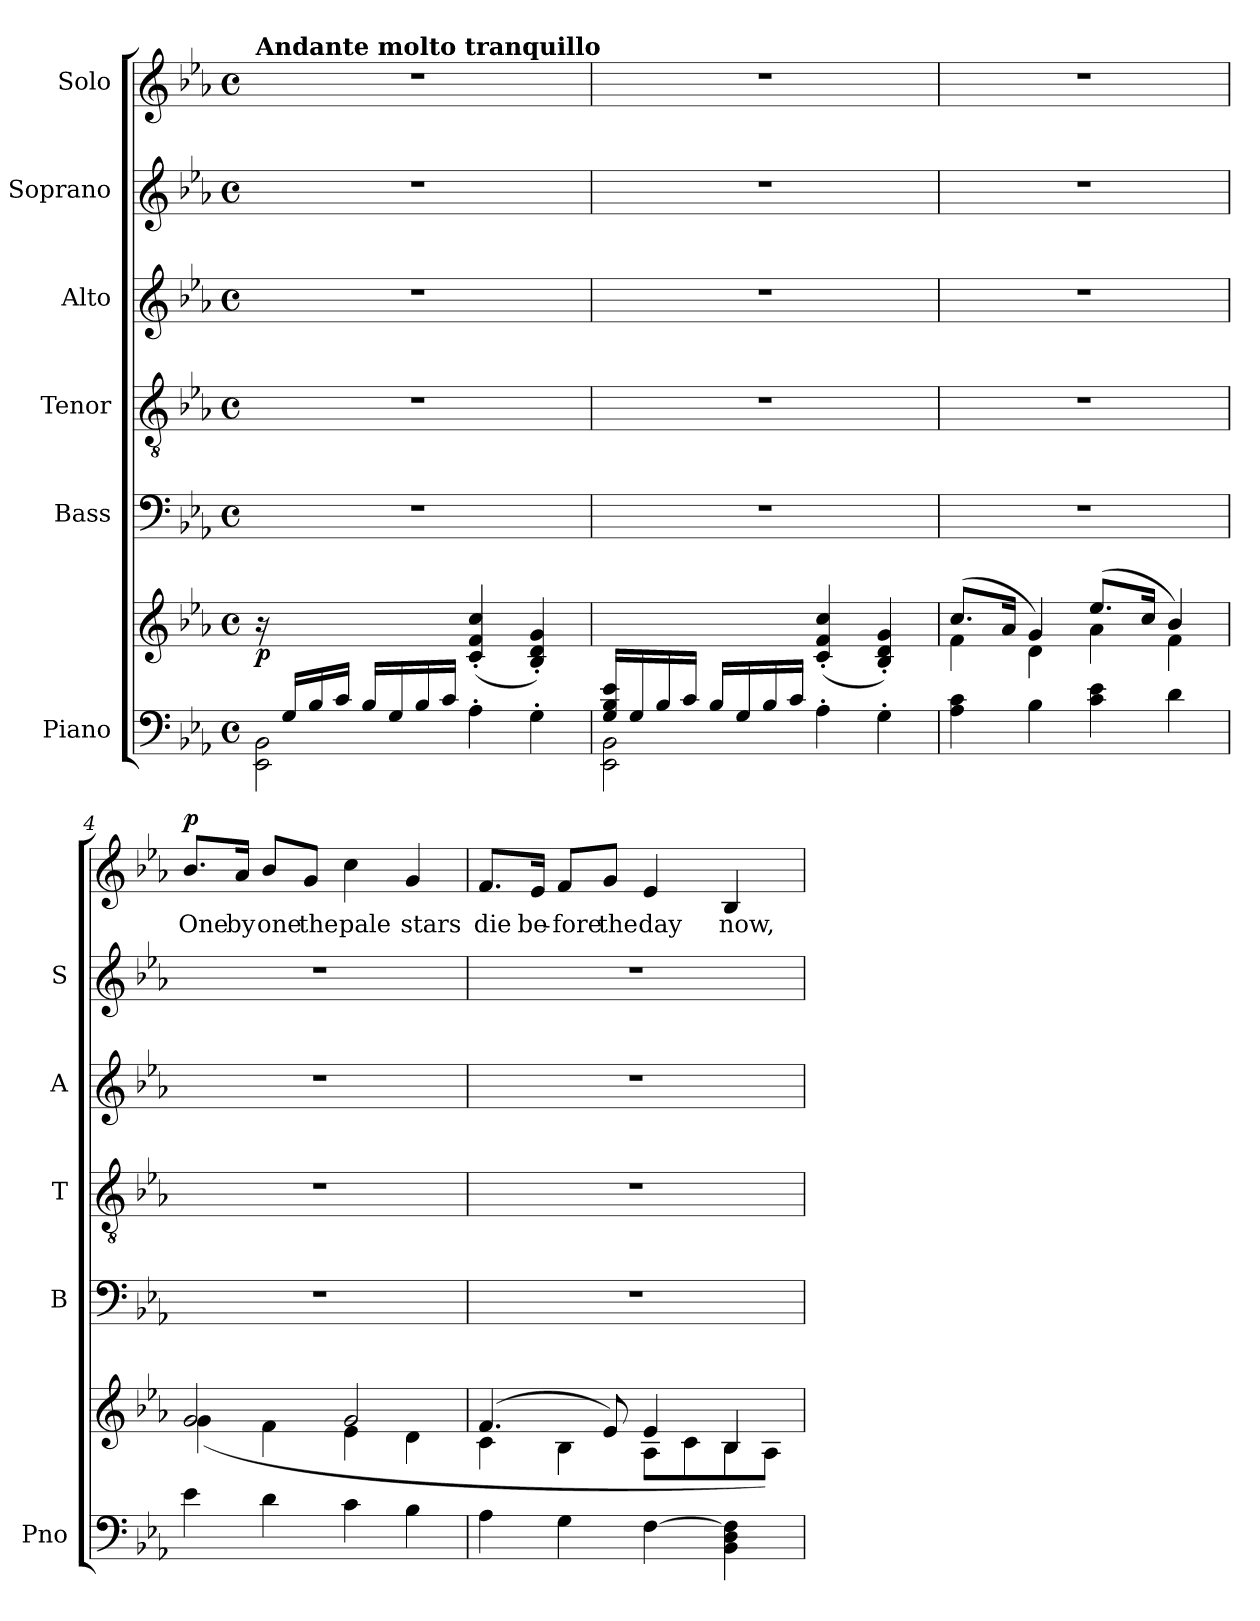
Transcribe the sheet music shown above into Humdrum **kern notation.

**kern	**kern	**dynam	**kern	**kern	**kern	**kern	**kern	**text	**dynam
*part6	*part6	*part6	*part5	*part4	*part3	*part2	*part1	*part1	*part1
*staff7	*staff6	*staff6/7	*staff5	*staff4	*staff3	*staff2	*staff1	*staff1	*staff1
*I"Piano	*	*	*I"Bass	*I"Tenor	*I"Alto	*I"Soprano	*I"Solo	*	*
*I'Pno	*	*	*I'B	*I'T	*I'A	*I'S	*	*	*
*	*	*	*stria5	*stria5	*stria5	*stria5	*	*	*
*clefF4	*clefG2	*	*clefF4	*clefGv2	*clefG2	*clefG2	*clefG2	*	*
*k[b-e-a-]	*k[b-e-a-]	*	*k[b-e-a-]	*k[b-e-a-]	*k[b-e-a-]	*k[b-e-a-]	*k[b-e-a-]	*	*
*M4/4	*M4/4	*	*M4/4	*M4/4	*M4/4	*M4/4	*M4/4	*	*
*met(c)	*met(c)	*	*met(c)	*met(c)	*met(c)	*met(c)	*met(c)	*	*
*MM72	*MM72	*	*MM72	*MM72	*MM72	*MM72	*MM72	*	*
=1	=1	=1	=1	=1	=1	=1	=1	=1	=1
*^	*	*	*	*	*	*	*	*	*
!	!	!	!	!	!	!	!	!LO:TX:a:B:t=Andante molto tranquillo	!	!
!	!	!	!LO:DY:b	!	!	!	!	!	!	!
16ryy	2EE-\ 2BB-\	16r	p	1r	1r	1r	1r	1r	.	.
16G/LL	.	4..ryy	.	.	.	.	.	.	.	.
16B-/	.	.	.	.	.	.	.	.	.	.
16c/JJ	.	.	.	.	.	.	.	.	.	.
16B-/LL	.	.	.	.	.	.	.	.	.	.
16G/	.	.	.	.	.	.	.	.	.	.
16B-/	.	.	.	.	.	.	.	.	.	.
16c/JJ	.	.	.	.	.	.	.	.	.	.
2ryy	4A-'\	(>4c/'> 4f/'> 4cc/'>	.	.	.	.	.	.	.	.
.	4G'\	4B-/'> 4d/'> 4g/'>)	.	.	.	.	.	.	.	.
=2	=2	=2	=2	=2	=2	=2	=2	=2	=2	=2
16G/ 16B-/ 16e-/LL	2EE-\ 2BB-\	2ryy	.	1r	1r	1r	1r	1r	.	.
16G/	.	.	.	.	.	.	.	.	.	.
16B-/	.	.	.	.	.	.	.	.	.	.
16c/JJ	.	.	.	.	.	.	.	.	.	.
16B-/LL	.	.	.	.	.	.	.	.	.	.
16G/	.	.	.	.	.	.	.	.	.	.
16B-/	.	.	.	.	.	.	.	.	.	.
16c/JJ	.	.	.	.	.	.	.	.	.	.
2ryy	4A-'\	(>4c/'> 4f/'> 4cc/'>	.	.	.	.	.	.	.	.
.	4G'\	4B-/'> 4d/'> 4g/'>)	.	.	.	.	.	.	.	.
*v	*v	*	*	*	*	*	*	*	*	*
=3	=3	=3	=3	=3	=3	=3	=3	=3	=3
*	*^	*	*	*	*	*	*	*	*
4A-\ 4c\	(8.cc/L	4f\	.	1r	1r	1r	1r	1r	.	.
.	16a-/Jk	.	.	.	.	.	.	.	.	.
4B-\	4g/)	4d\	.	.	.	.	.	.	.	.
4c\ 4e-\	(8.ee-/L	4a-\	.	.	.	.	.	.	.	.
.	16cc/Jk	.	.	.	.	.	.	.	.	.
4d\	4b-/)	4f\	.	.	.	.	.	.	.	.
=4	=4	=4	=4	=4	=4	=4	=4	=4	=4	=4
!	!	!	!	!	!	!	!	!	!LO:LY:b	!LO:DY:a
4e-\	2g/	(4g\	.	1r	1r	1r	1r	8.b-/L	One	p
!	!	!	!	!	!	!	!	!	!LO:LY:b	!
.	.	.	.	.	.	.	.	16a-/Jk	by	.
!	!	!	!	!	!	!	!	!	!LO:LY:b	!
4d\	.	4f\	.	.	.	.	.	8b-/L	one	.
!	!	!	!	!	!	!	!	!	!LO:LY:b	!
.	.	.	.	.	.	.	.	8g/J	the	.
!	!	!	!	!	!	!	!	!	!LO:LY:b	!
4c\	2g/	4e-\	.	.	.	.	.	4cc\	pale	.
!	!	!	!	!	!	!	!	!	!LO:LY:b	!
4B-\	.	4d\	.	.	.	.	.	4g/	stars	.
!!LO:LB:g=z
=5	=5	=5	=5	=5	=5	=5	=5	=5	=5	=5
!	!	!	!	!	!	!	!	!	!LO:LY:b	!
4A-\	(4.f/	4c\	.	1r	1r	1r	1r	8.f/L	die	.
!	!	!	!	!	!	!	!	!	!LO:LY:b	!
.	.	.	.	.	.	.	.	16e-/Jk	be-	.
!	!	!	!	!	!	!	!	!	!LO:LY:b	!
4G\	.	4B-\	.	.	.	.	.	8f/L	-fore	.
!	!	!	!	!	!	!	!	!	!LO:LY:b	!
.	8e-/)	.	.	.	.	.	.	8g/J	the	.
!	!	!	!	!	!	!	!	!	!LO:LY:b	!
[4F\	4e-/	8A-\L	.	.	.	.	.	4e-/	day	.
.	.	8c\	.	.	.	.	.	.	.	.
!	!	!	!	!	!	!	!	!	!LO:LY:b	!
4BB-\ 4D\ 4F\]	4B-/	8B-\	.	.	.	.	.	4B-/	now,	.
.	.	8A-\J)	.	.	.	.	.	.	.	.
*	*v	*v	*	*	*	*	*	*	*	*
=	=	=	=	=	=	=	=	=	=
*-	*-	*-	*-	*-	*-	*-	*-	*-	*-
